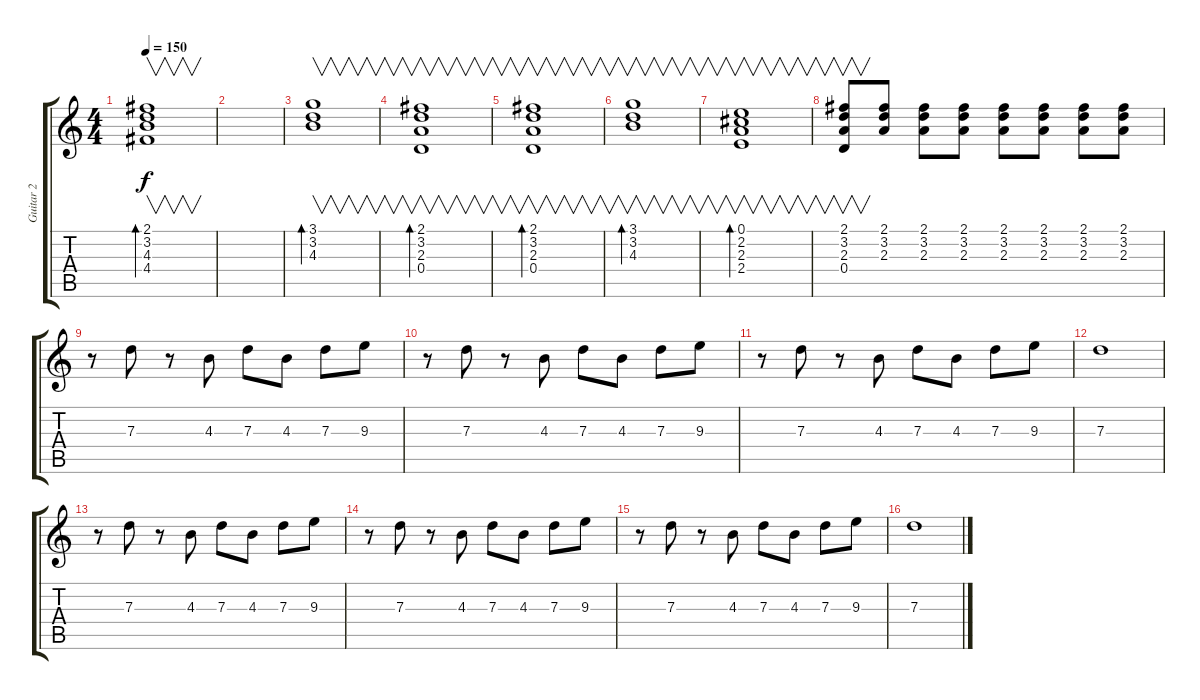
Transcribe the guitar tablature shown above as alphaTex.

\track ("Guitar 2" "Guitar 2") {instrument electricguitarjazz}
\staff {score tabs}
\tuning (E4 B3 G3 D3 A2 E2) {hide}
\ts (4 4)
\tempo 150
\clef g2
\ks c
(2.1 3.2 4.3 4.4).1{v bd 240 dy f} |
|
(3.1 3.2 4.3).1{v bd 240} |
(2.1 3.2 2.3 0.4).1{v bd 240} |
(2.1 3.2 2.3 0.4).1{v bd 240} |
(3.1 3.2 4.3).1{v bd 240} |
(0.1 2.2 2.3 2.4).1{v bd 240} |
(2.1 3.2 2.3 0.4).8{v} (2.1 3.2 2.3).8 (2.1 3.2 2.3).8 (2.1 3.2 2.3).8 (2.1 3.2 2.3).8 (2.1 3.2 2.3).8 (2.1 3.2 2.3).8 (2.1 3.2 2.3).8 |
r.8 7.3.8 r.8 4.3.8 7.3.8 4.3.8 7.3.8 9.3.8 |
r.8 7.3.8 r.8 4.3.8 7.3.8 4.3.8 7.3.8 9.3.8 |
r.8 7.3.8 r.8 4.3.8 7.3.8 4.3.8 7.3.8 9.3.8 |
7.3.1 |
r.8 7.3.8 r.8 4.3.8 7.3.8 4.3.8 7.3.8 9.3.8 |
r.8 7.3.8 r.8 4.3.8 7.3.8 4.3.8 7.3.8 9.3.8 |
r.8 7.3.8 r.8 4.3.8 7.3.8 4.3.8 7.3.8 9.3.8 |
7.3.1
